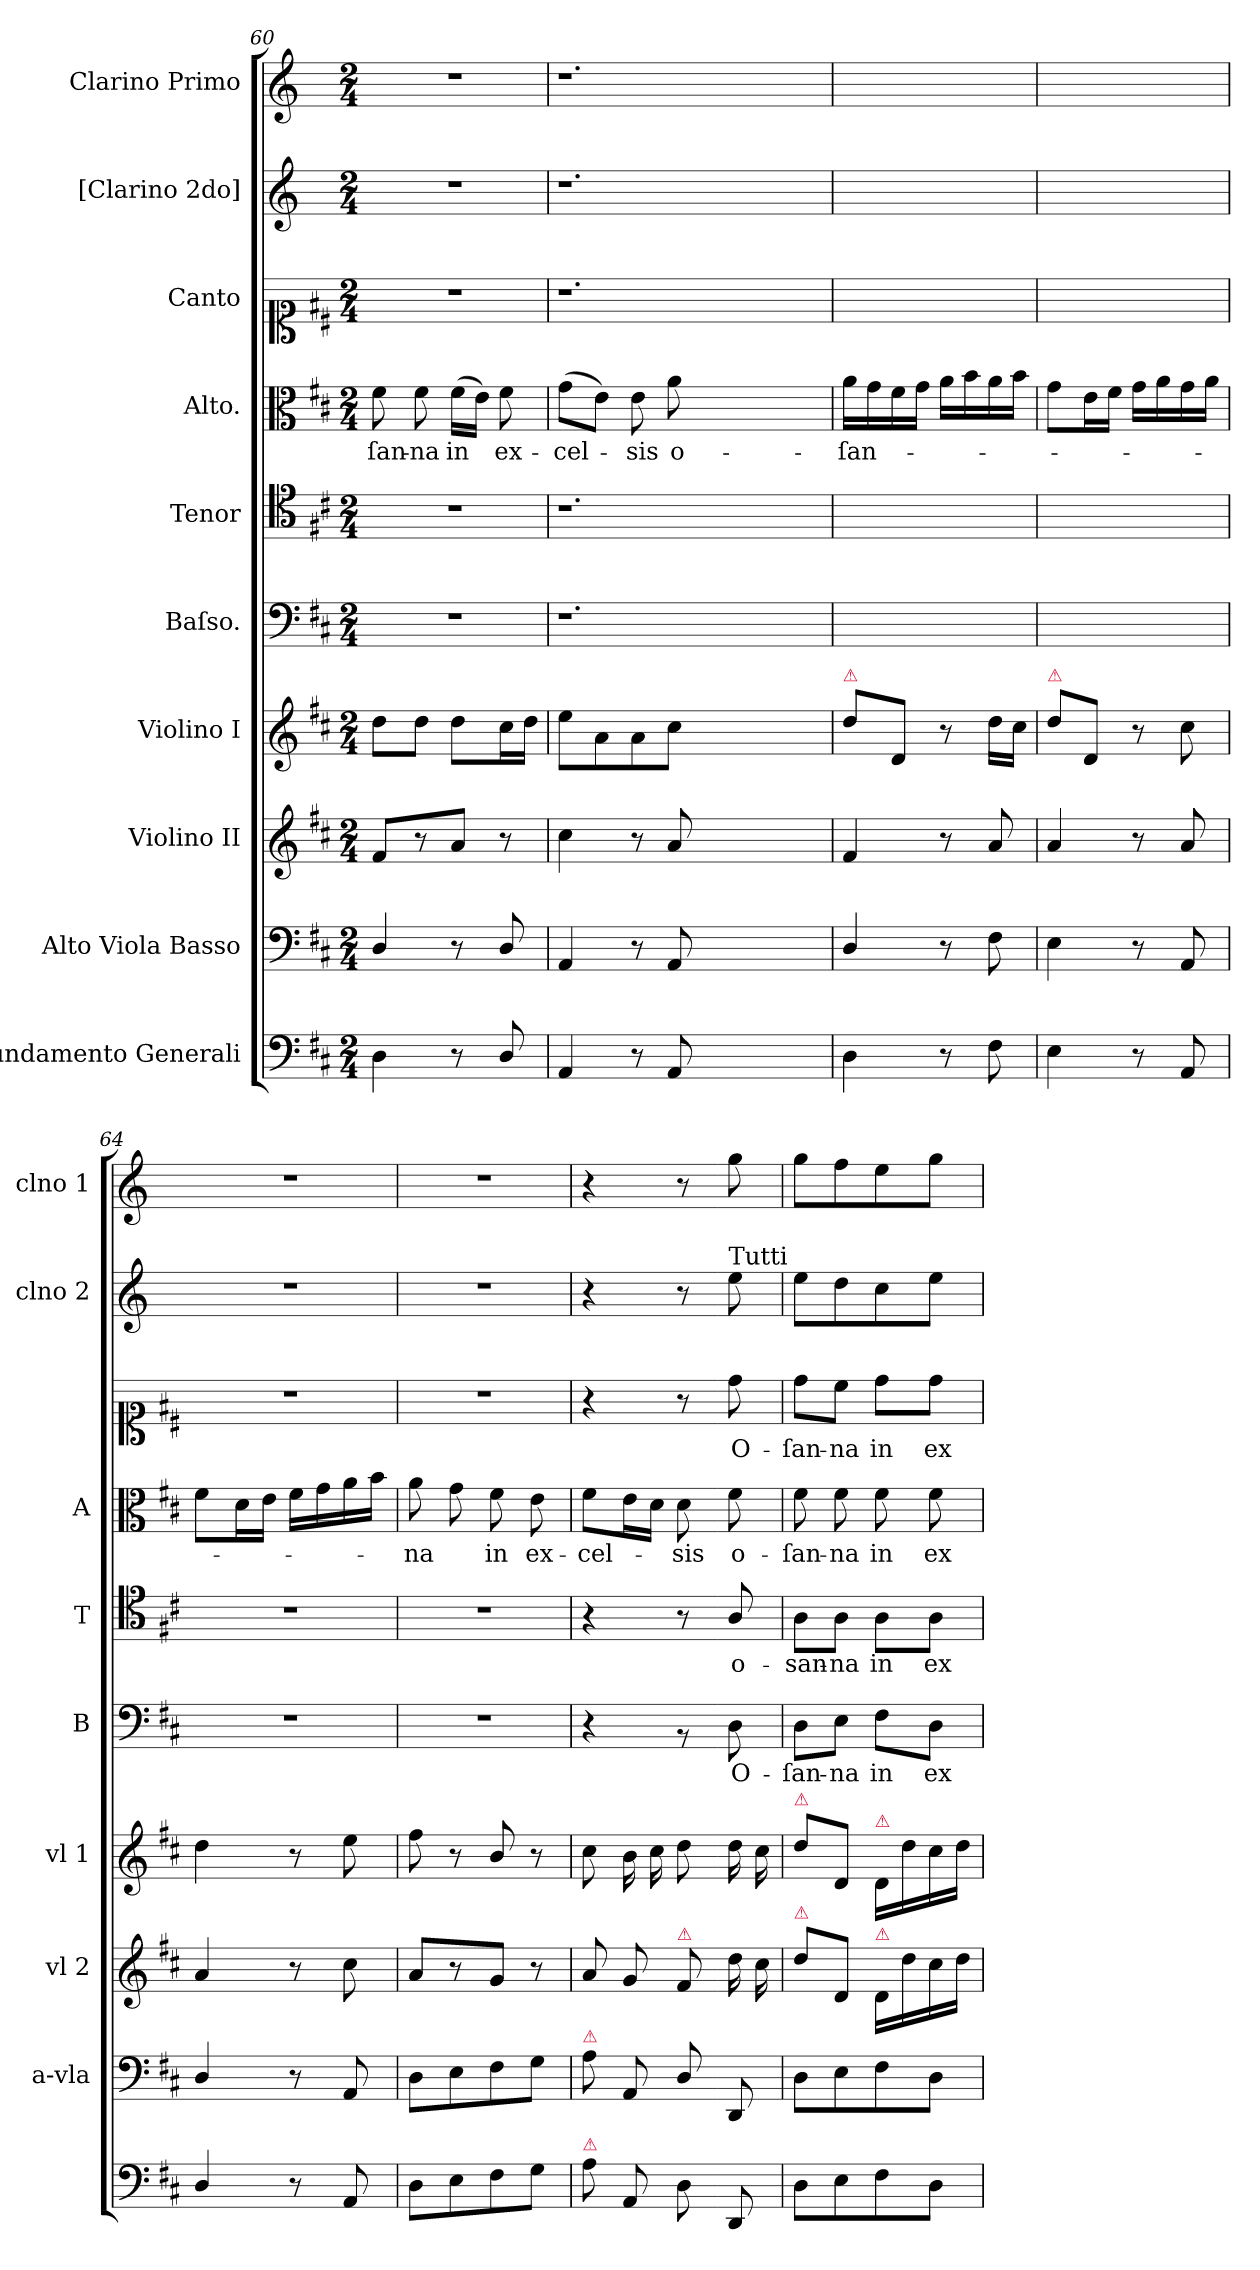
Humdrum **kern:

**kern	**kern	**kern	**kern	**kern	**text	**kern	**text	**kern	**text	**kern	**text	**kern	**kern
*part10	*part9	*part8	*part7	*part6	*part6	*part5	*part5	*part4	*part4	*part3	*part3	*part2	*part1
*staff10	*staff9	*staff8	*staff7	*staff6	*staff6	*staff5	*staff5	*staff4	*staff4	*staff3	*staff3	*staff2	*staff1
*I"Fundamento Generali	*I"Alto Viola Basso	*I"Violino II	*I"Violino I	*I"Baſso.	*	*I"Tenor	*	*I"Alto.	*	*I"Canto	*	*I"[Clarino 2do]	*I"Clarino Primo
*	*I'a-vla	*I'vl 2	*I'vl 1	*I'B	*	*I'T	*	*I'A	*	*	*	*I'clno 2	*I'clno 1
*clefF4	*clefF4	*clefG2	*clefG2	*clefF4	*	*clefC4	*	*clefC3	*	*clefC1	*	*clefG2	*clefG2
*	*	*	*	*	*	*	*	*	*	*	*	*ITrd-1c-2	*ITrd-1c-2
*k[f#c#]	*k[f#c#]	*k[f#c#]	*k[f#c#]	*k[f#c#]	*	*k[f#c#]	*	*k[f#c#]	*	*k[f#c#]	*	*k[f#c#]	*k[f#c#]
*	*D:	*D:	*D:	*D:	*	*D:	*	*D:	*	*D:	*	*D:	*D:
*M2/4	*M2/4	*M2/4	*M2/4	*M2/4	*	*M2/4	*	*M2/4	*	*M2/4	*	*M2/4	*M2/4
=60	=60	=60	=60	=60	=60	=60	=60	=60	=60	=60	=60	=60	=60
4D\	4D/	8f#/L	8dd\L	2r	.	2r	.	8f#\	-ſan-	2r	.	2r	2r
.	.	8r	8dd\J	.	.	.	.	8f#\	-na	.	.	.	.
8r	8r	8a/J	8dd\L	.	.	.	.	(16f#\LL	in	.	.	.	.
.	.	.	.	.	.	.	.	16e\JJ)	.	.	.	.	.
8D/	8D/	8r	16cc#\L	.	.	.	.	8f#\	ex-	.	.	.	.
.	.	.	16dd\JJ	.	.	.	.	.	.	.	.	.	.
=61	=61	=61	=61	=61	=61	=61	=61	=61	=61	=61	=61	=61	=61
4AA/	4AA/	4cc#\	8ee\L	1.r	.	1.r	.	(8g\L	-cel-	1.r	.	1.r	1.r
.	.	.	8a\	.	.	.	.	8e\J)	.	.	.	.	.
8r	8r	8r	8a\	.	.	.	.	8e\	-sis	.	.	.	.
8AA/	8AA/	8a/	8cc#\J	.	.	.	.	8a\	o-	.	.	.	.
1ryy	1ryy	1ryy	1ryy	.	.	.	.	1ryy	.	.	.	.	.
=62	=62	=62	=62	=62	=62	=62	=62	=62	=62	=62	=62	=62	=62
!	!	!	!LO:TX:a:color=crimson:t=⚠	!	!	!	!	!	!	!	!	!	!
4D\	4D/	4f#/	8dd\L	2ryy	.	2ryy	.	16a\LL	-ſan-	2ryy	.	2ryy	2ryy
.	.	.	.	.	.	.	.	16g\	.	.	.	.	.
.	.	.	8d/J	.	.	.	.	16f#\	.	.	.	.	.
.	.	.	.	.	.	.	.	16g\JJ	.	.	.	.	.
8r	8r	8r	8r	.	.	.	.	16a\LL	.	.	.	.	.
.	.	.	.	.	.	.	.	16b\	.	.	.	.	.
8F#\	8F#\	8a/	16dd\LL	.	.	.	.	16a\	.	.	.	.	.
.	.	.	16cc#\JJ	.	.	.	.	16b\JJ	.	.	.	.	.
=63	=63	=63	=63	=63	=63	=63	=63	=63	=63	=63	=63	=63	=63
!	!	!	!LO:TX:a:color=crimson:t=⚠	!	!	!	!	!	!	!	!	!	!
4E\	4E\	4a/	8dd\L	2ryy	.	2ryy	.	8g\L	.	2ryy	.	2ryy	2ryy
.	.	.	8d/J	.	.	.	.	16e\L	.	.	.	.	.
.	.	.	.	.	.	.	.	16f#\JJ	.	.	.	.	.
8r	8r	8r	8r	.	.	.	.	16g\LL	.	.	.	.	.
.	.	.	.	.	.	.	.	16a\	.	.	.	.	.
8AA/	8AA/	8a/	8cc#\	.	.	.	.	16g\	.	.	.	.	.
.	.	.	.	.	.	.	.	16a\JJ	.	.	.	.	.
=64	=64	=64	=64	=64	=64	=64	=64	=64	=64	=64	=64	=64	=64
4D/	4D/	4a/	4dd\	2r	.	2r	.	8f#\L	.	2r	.	2r	2r
.	.	.	.	.	.	.	.	16d\L	.	.	.	.	.
.	.	.	.	.	.	.	.	16e\JJ	.	.	.	.	.
8r	8r	8r	8r	.	.	.	.	16f#\LL	.	.	.	.	.
.	.	.	.	.	.	.	.	16g\	.	.	.	.	.
8AA/	8AA/	8cc#\	8ee\	.	.	.	.	16a\	.	.	.	.	.
.	.	.	.	.	.	.	.	16b\JJ	.	.	.	.	.
=65	=65	=65	=65	=65	=65	=65	=65	=65	=65	=65	=65	=65	=65
8D\L	8D\L	8a/L	8ff#\	2r	.	2r	.	8a\	-na	2r	.	2r	2r
8E\	8E\	8r	8r	.	.	.	.	8g\	.	.	.	.	.
8F#\	8F#\	8g/J	8b/	.	.	.	.	8f#\	in	.	.	.	.
8G\J	8G\J	8r	8r	.	.	.	.	8e\	ex-	.	.	.	.
=66	=66	=66	=66	=66	=66	=66	=66	=66	=66	=66	=66	=66	=66
!	!LO:TX:a:color=crimson:t=⚠	!	!	!	!	!	!	!	!	!	!	!	!
!LO:TX:a:color=crimson:t=⚠	!	!	!	!	!	!	!	!	!	!	!	!	!
8A\	8A\	8a/	8cc#\	4r	.	4r	.	8f#\L	-cel-	4r	.	4r	4r
8AA/	8AA/	8g/	16b\	.	.	.	.	16e\L	.	.	.	.	.
.	.	.	16cc#\	.	.	.	.	16d\JJ	.	.	.	.	.
!	!	!LO:TX:a:color=crimson:t=⚠	!	!	!	!	!	!	!	!	!	!	!
8D\	8D/	8f#/	8dd\	8rBB	.	8r	.	8d\	-sis	8r	.	8r	8r
=-	=-	=-	=-	=-	=-	=-	=-	=-	=-	=-	=-	=-	=-
!	!	!	!	!	!	!	!	!	!	!	!	!LO:TX:a:t=Tutti	!
8DD/	8DD/	16dd\	16dd\	8D\	O-	8A/	o-	8f#\	o-	8dd\	O-	8ff#\	8aa\
.	.	16cc#\	16cc#\	.	.	.	.	.	.	.	.	.	.
=67	=67	=67	=67	=67	=67	=67	=67	=67	=67	=67	=67	=67	=67
!	!	!	!LO:TX:a:color=crimson:t=⚠	!	!	!	!	!	!	!	!	!	!
!	!	!LO:TX:a:color=crimson:t=⚠	!	!	!	!	!	!	!	!	!	!	!
8D\L	8D\L	8dd\L	8dd\L	8D\L	-ſan-	8A\L	-san-	8f#\	-ſan-	8dd\L	-ſan-	8ff#\L	8aa\L
8E\	8E\	8d/J	8d/J	8E\J	-na	8A\J	-na	8f#\	-na	8cc#\J	-na	8ee\	8gg\
!	!	!	!LO:TX:a:color=crimson:t=⚠	!	!	!	!	!	!	!	!	!	!
!	!	!LO:TX:a:color=crimson:t=⚠	!	!	!	!	!	!	!	!	!	!	!
8F#\	8F#\	16d/LL	16d/LL	8F#\L	in	8A\L	in	8f#\	in	8dd\L	in	8dd\	8ff#\
.	.	16dd\	16dd\	.	.	.	.	.	.	.	.	.	.
8D\J	8D\J	16cc#\	16cc#\	8D\J	ex-	8A\J	ex-	8f#\	ex-	8dd\J	ex-	8ff#\J	8aa\J
.	.	16dd\JJ	16dd\JJ	.	.	.	.	.	.	.	.	.	.
=	=	=	=	=	=	=	=	=	=	=	=	=	=
*-	*-	*-	*-	*-	*-	*-	*-	*-	*-	*-	*-	*-	*-
